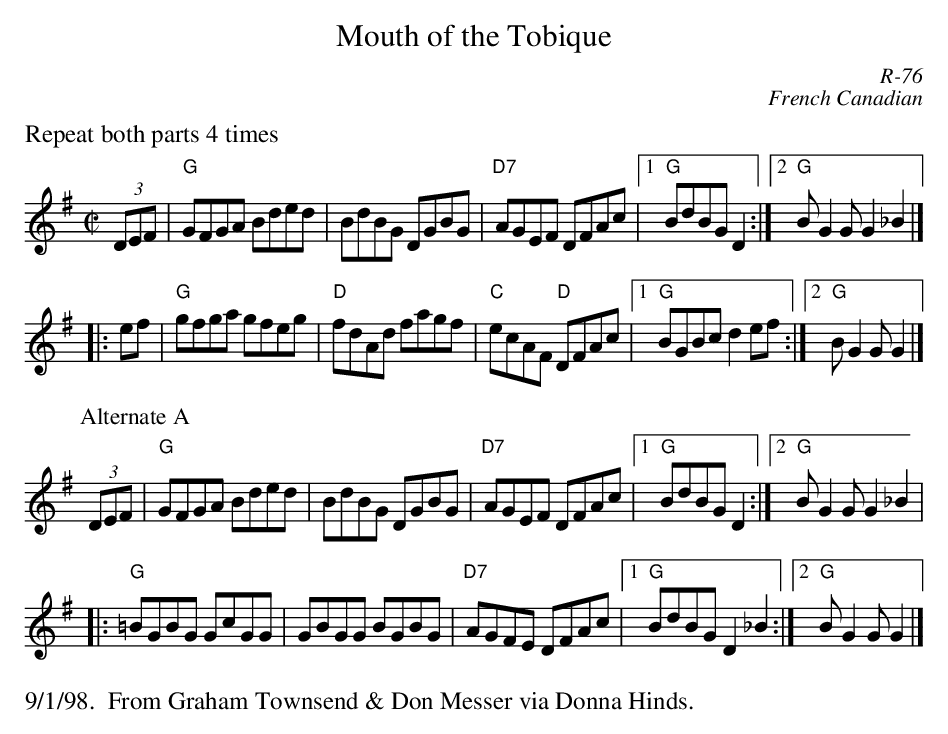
X:1
T: Mouth of the Tobique
C: R-76
C: French Canadian
M: C|
K: G
%%text Repeat both parts 4 times
(3DEF| "G"GFGA Bded| BdBG DGBG| "D7"AGEF DFAc|1 "G"BdBG D2 :|2 "G"BG2G G2_B2|]
|:\
ef| "G"gfga gfeg| "D"fdAd fagf| "C"ecAF "D"DFAc|1 "G"BGBc d2ef :|2 "G"BG2G G2|]
P: Alternate A
(3DEF| "G"GFGA Bded| BdBG DGBG| "D7"AGEF DFAc|1 "G"BdBG D2 :|2 "G"BG2G G2_B2|
|:        "G"=BGBG GcGG| GBGG BGBG| "D7"AGFE DFAc|1 "G"BdBG D2_B2 :|2 "G"BG2G G2|]
